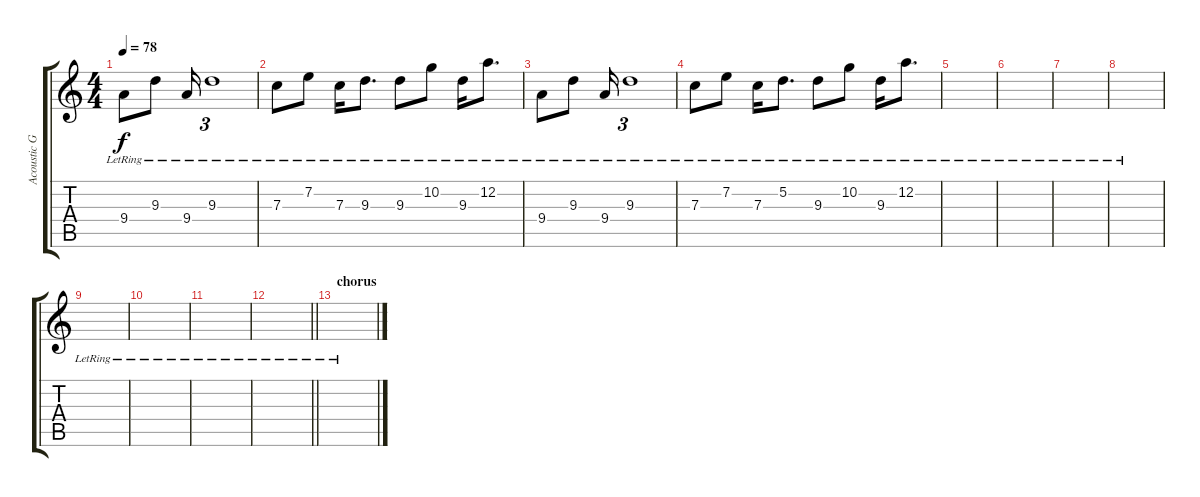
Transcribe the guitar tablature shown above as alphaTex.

\track ("Acoustic Gtr" "Acoustic G") {instrument acousticguitarsteel}
\staff {score tabs}
\tuning (D4 A3 F3 C3 G2 D2) {hide}
\ts (4 4)
\tempo 78
\clef g2
\ks c
9.4{lr}.8{dy f} 9.3{lr}.8 9.4{lr}.16 9.3{lr}.1{tu (3 2)} |
7.3{lr}.8 7.2{lr}.8 7.3{lr}.16 9.3{lr}.8{d} 9.3{lr}.8 10.2{lr}.8 9.3{lr}.16 12.2{lr}.8{d} |
9.4{lr}.8 9.3{lr}.8 9.4{lr}.16 9.3{lr}.1{tu (3 2)} |
7.3{lr}.8 7.2{lr}.8 7.3{lr}.16 5.2{lr}.8{d} 9.3{lr}.8 10.2{lr}.8 9.3{lr}.16 12.2{lr}.8{d} |
|
|
|
|
|
|
|
\barLineRight lightlight
|
\section ("" "chorus")
